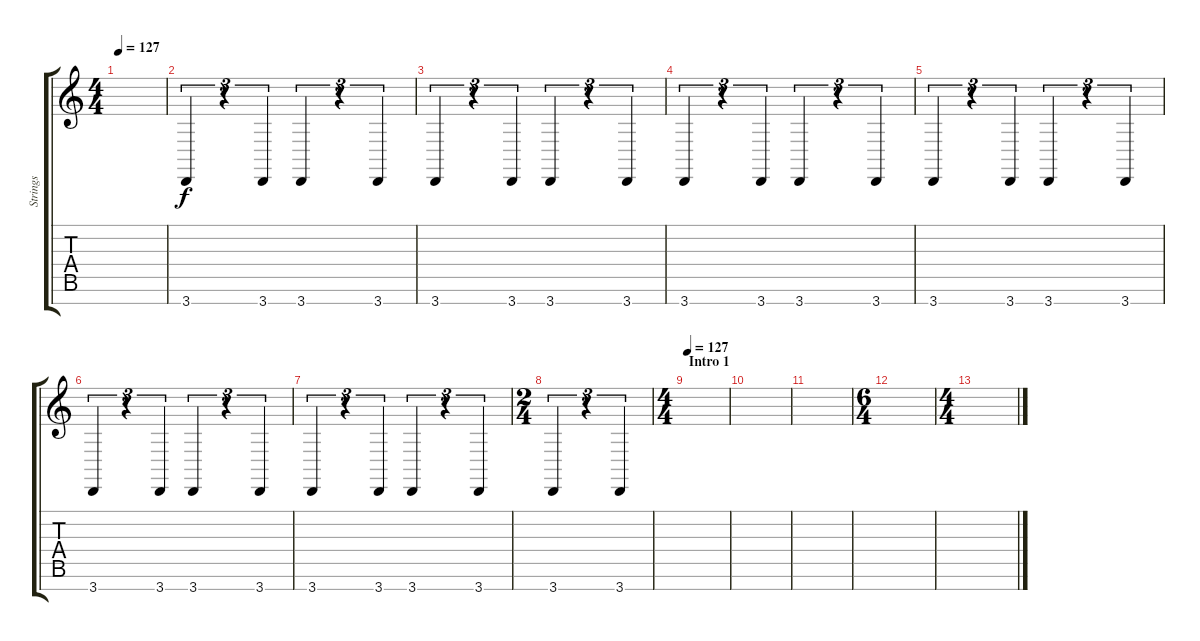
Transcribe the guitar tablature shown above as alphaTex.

\track ("Strings" "Strings") {instrument stringensemble1}
\staff {score tabs}
\tuning (E4 B3 G3 D3 A2 E2 B1) {hide}
\ts (4 4)
\section ("" "")
\tempo 127
\clef g2
\ks c
|
3.7.4{tu (3 2) instrument pizzicatostrings} r.4{tu (3 2)} 3.7.4{tu (3 2)} 3.7.4{tu (3 2)} r.4{tu (3 2)} 3.7.4{tu (3 2)} |
3.7.4{tu (3 2)} r.4{tu (3 2)} 3.7.4{tu (3 2)} 3.7.4{tu (3 2)} r.4{tu (3 2)} 3.7.4{tu (3 2)} |
3.7.4{tu (3 2)} r.4{tu (3 2)} 3.7.4{tu (3 2)} 3.7.4{tu (3 2)} r.4{tu (3 2)} 3.7.4{tu (3 2)} |
3.7.4{tu (3 2)} r.4{tu (3 2)} 3.7.4{tu (3 2)} 3.7.4{tu (3 2)} r.4{tu (3 2)} 3.7.4{tu (3 2)} |
3.7.4{tu (3 2)} r.4{tu (3 2)} 3.7.4{tu (3 2)} 3.7.4{tu (3 2)} r.4{tu (3 2)} 3.7.4{tu (3 2)} |
3.7.4{tu (3 2)} r.4{tu (3 2)} 3.7.4{tu (3 2)} 3.7.4{tu (3 2)} r.4{tu (3 2)} 3.7.4{tu (3 2)} |
\ts (2 4)
3.7.4{tu (3 2)} r.4{tu (3 2)} 3.7.4{tu (3 2)} |
\ts (4 4)
\section ("" "Intro 1")
\tempo 127
|
|
|
\ts (6 4)
|
\ts (4 4)
